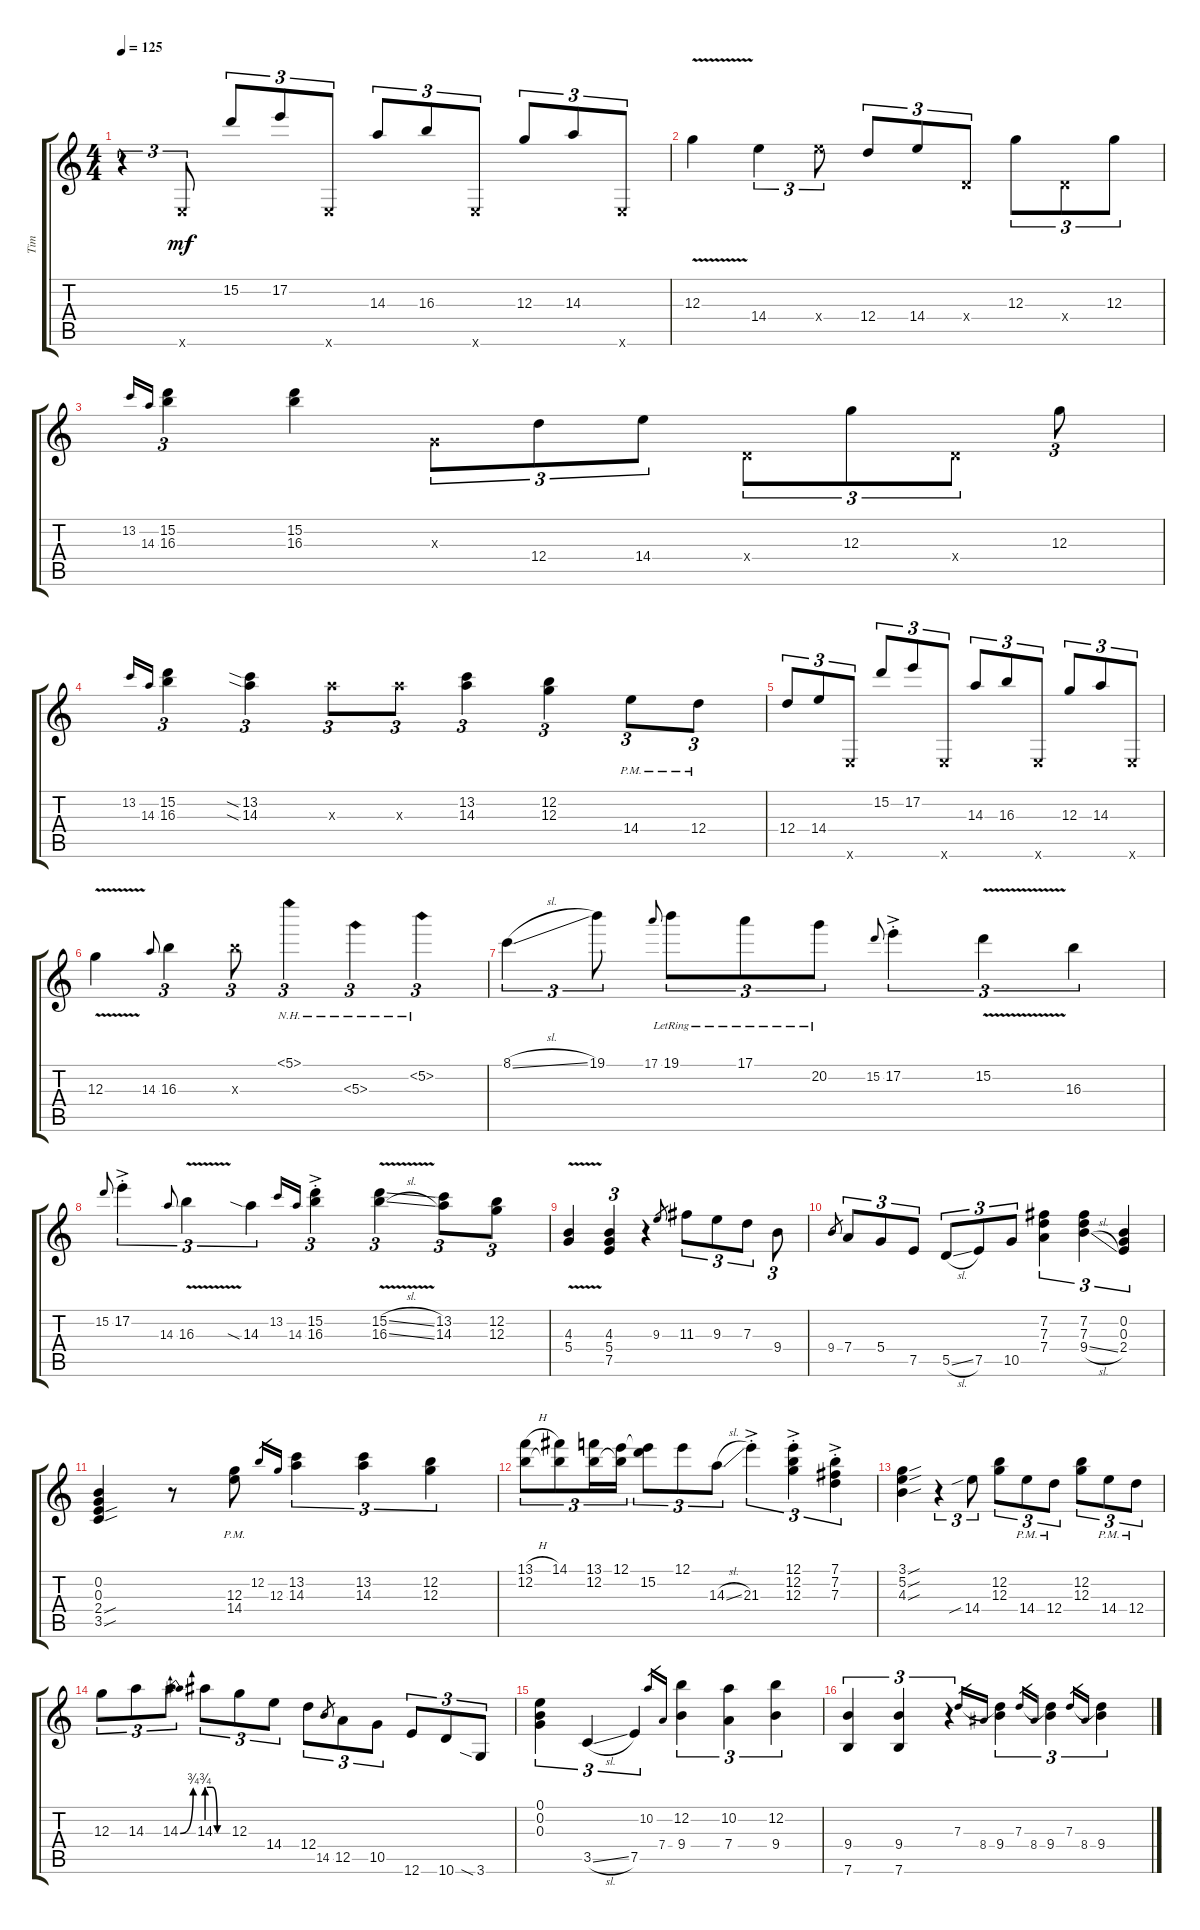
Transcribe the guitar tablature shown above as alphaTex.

\track ("Tim" "Tim") {instrument electricguitarclean}
\staff {score tabs}
\tuning (E4 B3 G3 D3 A2 E2) {hide}
\ts (4 4)
\tempo 125
\clef g2
\ks c
r.4{tu (3 2) dy mf} 0.6{x}.8{tu (3 2)} 15.2.8{tu (3 2)} 17.2.8{tu (3 2)} 0.6{x}.8{tu (3 2)} 14.3.8{tu (3 2)} 16.3.8{tu (3 2)} 0.6{x}.8{tu (3 2)} 12.3.8{tu (3 2)} 14.3.8{tu (3 2)} 0.6{x}.8{tu (3 2)} |
12.3{v}.4 14.4.4{tu (3 2)} 14.4{x}.8{tu (3 2)} 12.4.8{tu (3 2)} 14.4.8{tu (3 2)} 0.4{x}.8{tu (3 2)} 12.3.8{tu (3 2)} 0.4{x}.8{tu (3 2)} 12.3.8{tu (3 2)} |
13.2.16{gr onbeat} 14.3.16{gr onbeat} (15.2 16.3).4{tu (3 2)} (15.2 16.3).4 0.3{x}.8{tu (3 2)} 12.4.8{tu (3 2)} 14.4.8{tu (3 2)} 0.4{x}.8{tu (3 2)} 12.3.8{tu (3 2)} 0.4{x}.8{tu (3 2)} 12.3.8{tu (3 2)} |
13.2.16{gr onbeat} 14.3.16{gr onbeat} (15.2 16.3).4{tu (3 2)} (13.2{sia} 14.3{sia}).4{tu (3 2)} 14.3{x}.8{tu (3 2)} 14.3{x}.8{tu (3 2)} (13.2 14.3).4{tu (3 2)} (12.2 12.3).4{tu (3 2)} 14.4{pm}.8{tu (3 2)} 12.4{pm}.8{tu (3 2)} |
12.4.8{tu (3 2)} 14.4.8{tu (3 2)} 0.6{x}.8{tu (3 2)} 15.2.8{tu (3 2)} 17.2.8{tu (3 2)} 0.6{x}.8{tu (3 2)} 14.3.8{tu (3 2)} 16.3.8{tu (3 2)} 0.6{x}.8{tu (3 2)} 12.3.8{tu (3 2)} 14.3.8{tu (3 2)} 0.6{x}.8{tu (3 2)} |
12.3{v}.4 14.3.8{gr onbeat} 16.3.4{tu (3 2)} 16.3{x}.8{tu (3 2)} 5.1{nh}.4{tu (3 2)} 5.3{nh}.4{tu (3 2)} 5.2{nh}.4{tu (3 2)} |
8.1{sl}.4{tu (3 2)} 19.1.8{tu (3 2)} 17.1.8{gr onbeat} 19.1{lr}.8{tu (3 2)} 17.1{lr}.8{tu (3 2)} 20.2{lr}.8{tu (3 2)} 15.2.8{gr onbeat} 17.2{ac st}.4{tu (3 2)} 15.2{v}.4{tu (3 2)} 16.3.4{tu (3 2)} |
15.2.8{gr onbeat} 17.2{ac st}.4{tu (3 2)} 14.3.8{gr onbeat} 16.3{v}.4{tu (3 2)} 14.3{sia}.4{tu (3 2)} 13.2.16{gr onbeat} 14.3.16{gr onbeat} (15.2 16.3{ac st}).4{tu (3 2)} (15.2{sl} 16.3{v sl}).4{tu (3 2)} (13.2 14.3).8{tu (3 2)} (12.2 12.3).8{tu (3 2)} |
(4.3{v} 5.4{v}).4 (4.3 5.4 7.5).4{tu (3 2)} r.4 9.3.8{gr} 11.3.8{tu (3 2)} 9.3.8{tu (3 2)} 7.3.8{tu (3 2)} 9.4.8{tu (3 2)} |
9.4.8{gr} 7.4.8{tu (3 2)} 5.4.8{tu (3 2)} 7.5.8{tu (3 2)} 5.5{sl}.8{tu (3 2)} 7.5.8{tu (3 2)} 10.5.8{tu (3 2)} (7.2 7.3 7.4).4{tu (3 2)} (7.2 7.3 9.4{sl}).4{tu (3 2)} (0.2 0.3 2.4).4{tu (3 2)} |
(0.2 0.3 2.4{sou} 3.5{sou}).4 r.8 (12.3{pm} 14.4{pm}).8 12.2.16{gr} 12.3.16{gr} (13.2 14.3).4{tu (3 2)} (13.2 14.3).4{tu (3 2)} (12.2 12.3).4{tu (3 2)} |
(13.1{h} 12.2).8{tu (3 2)} (14.1 12.2{t}).8{tu (3 2)} (13.1 12.2).16{tu (3 2)} (12.1 12.2{t}).16{tu (3 2)} (12.1{t} 15.2).8{tu (3 2)} 12.1.8{tu (3 2)} 14.3{sl}.8{tu (3 2)} 21.3{ac st}.4{tu (3 2)} (12.1{ac st} 12.2{ac st} 12.3{ac st}).4{tu (3 2)} (7.1{ac st} 7.2{ac st} 7.3{ac st}).4{tu (3 2)} |
(3.1{sou} 5.2{sou} 4.3{sou}).4 r.4{tu (3 2)} 14.4{sib}.8{tu (3 2)} (12.2 12.3).8{tu (3 2)} 14.4{pm}.8{tu (3 2)} 12.4{pm}.8{tu (3 2)} (12.2 12.3).8{tu (3 2)} 14.4{pm}.8{tu (3 2)} 12.4{pm}.8{tu (3 2)} |
12.3.8{tu (3 2)} 14.3.8{tu (3 2)} 14.3{be (bend 0 0 60 3)}.8{tu (3 2)} 14.3{be (custom 0 3 15 3 30 0 60 0)}.8{tu (3 2)} 12.3.8{tu (3 2)} 14.4.8{tu (3 2)} 12.4.8{tu (3 2)} 14.5.8{gr} 12.5.8{tu (3 2)} 10.5.8{tu (3 2)} 12.6.8{tu (3 2)} 10.6.8{tu (3 2)} 3.6{sia}.8{tu (3 2)} |
(0.1 0.2 0.3).4{tu (3 2)} 3.5{sl}.4{tu (3 2)} 7.5.4{tu (3 2)} 10.2.16{gr} 7.4.16{gr} (12.2 9.4).4{tu (3 2)} (10.2 7.4).4{tu (3 2)} (12.2 9.4).4{tu (3 2)} |
(9.4 7.6).4{tu (3 2)} (9.4 7.6).4{tu (3 2)} r.4{tu (3 2)} 7.3.16{gr} 8.4.16{gr} (7.3{t} 9.4).4{tu (3 2)} 7.3.16{gr} 8.4.16{gr} (7.3{t} 9.4).4{tu (3 2)} 7.3.16{gr} 8.4.16{gr} (7.3{t} 9.4).4{tu (3 2)}
